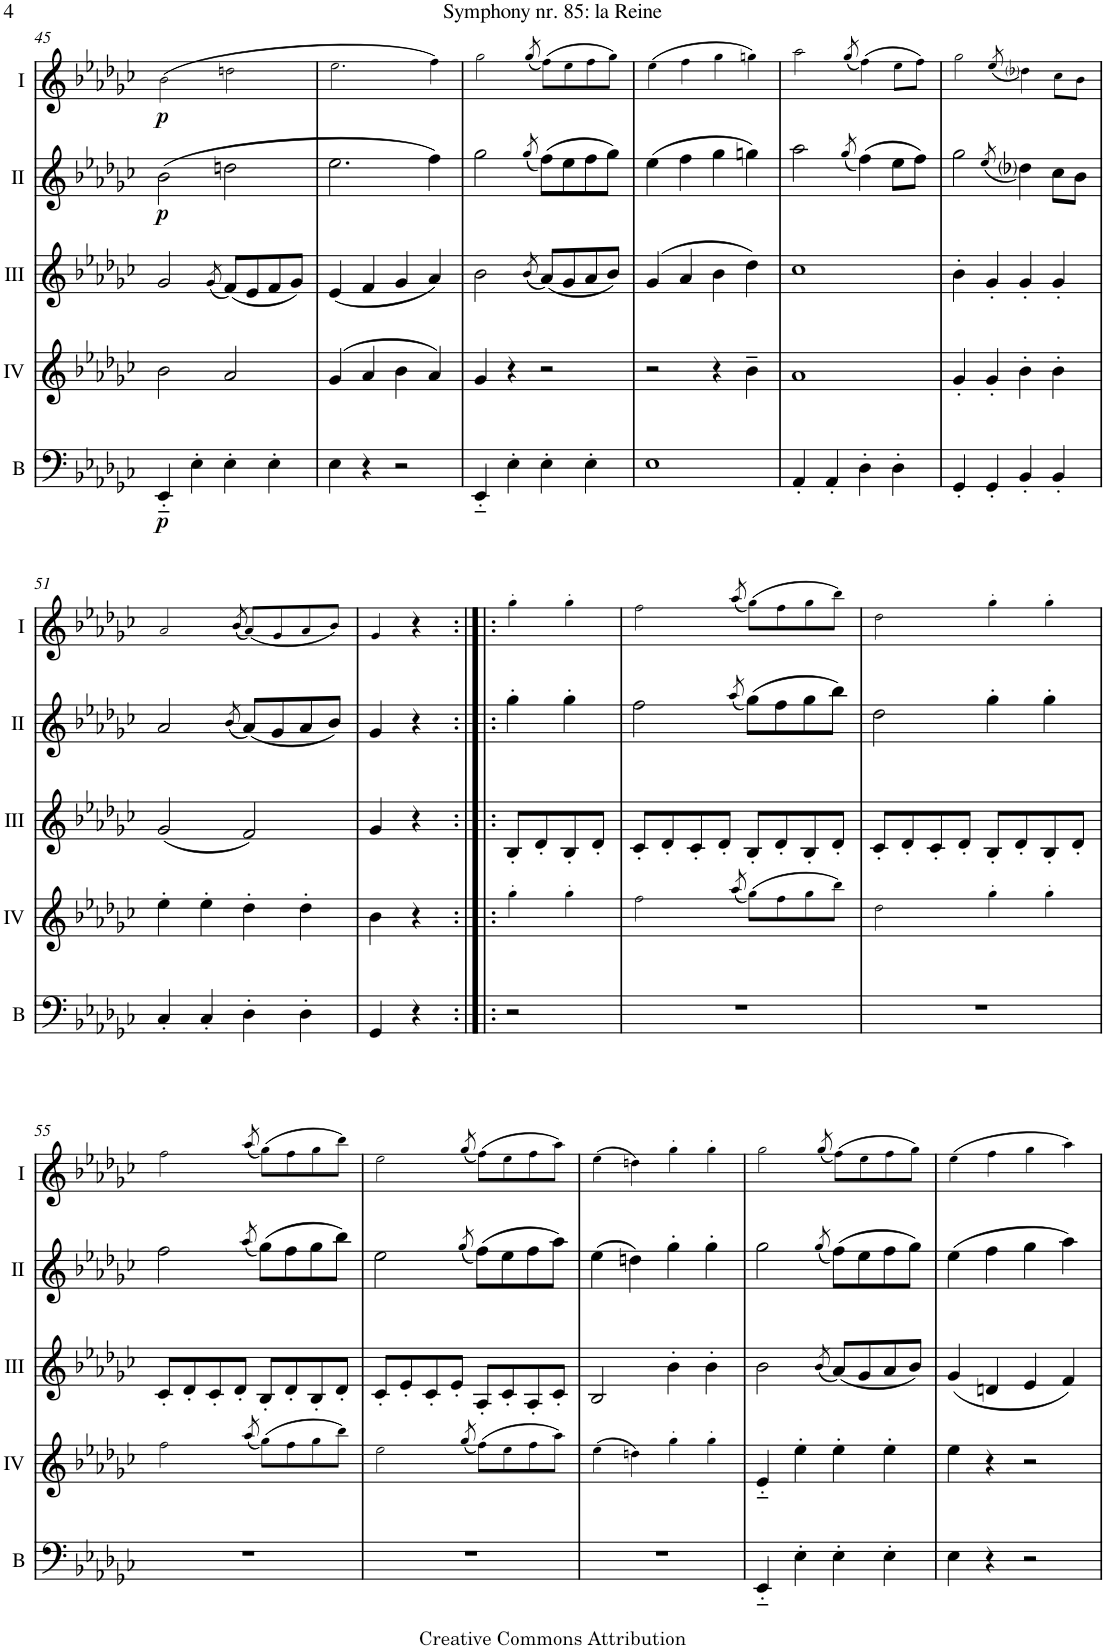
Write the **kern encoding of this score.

**kern	**dynam	**kern	**kern	**kern	**dynam	**kern	**dynam
*part5	*part5	*part4	*part3	*part2	*part2	*part1	*part1
*staff5	*staff5	*staff4	*staff3	*staff2	*staff2	*staff1	*staff1
*I"Bass	*	*I"Acc. 4	*I"Acc. 3	*I"Acc. 2	*	*I"Acc. 1	*
*I'B	*	*	*	*	*	*	*
!!LO:PB:g=z
*clefF4	*	*clefG2	*clefG2	*clefG2	*	*clefG2	*
*Trd7c12	*	*Trd7c12	*	*	*	*	*
*k[b-e-a-d-g-c-]	*	*k[b-e-a-d-g-c-]	*k[b-e-a-d-g-c-]	*k[b-e-a-d-g-c-]	*	*k[b-e-a-d-g-c-]	*
*M2/2	*	*M2/2	*M2/2	*M2/2	*	*M2/2	*
*met(c|)	*	*met(c|)	*met(c|)	*met(c|)	*	*met(c|)	*
=45	=45	=45	=45	=45	=45	=45	=45
!	!LO:DY:b	!	!	!	!LO:DY:b	!	!LO:DY:b
4EE-'~/	p	2b-\	2g-/	(2b-\	p	(2b-\	p
4E-'\	.	.	.	.	.	.	.
.	.	.	(8qg-/	.	.	.	.
4E-'\	.	2a-/	(8f/L)	2ddn\	.	2ddn\	.
.	.	.	8e-/	.	.	.	.
4E-'\	.	.	8f/	.	.	.	.
.	.	.	8g-/J)	.	.	.	.
=46	=46	=46	=46	=46	=46	=46	=46
4E-\	.	(4g-/	(4e-/	2.ee-\	.	2.ee-\	.
4r	.	4a-/	4f/	.	.	.	.
2r	.	4b-\	4g-/	.	.	.	.
.	.	4a-/)	4a-/)	4ff\)	.	4ff\)	.
=47	=47	=47	=47	=47	=47	=47	=47
4EE-'~/	.	4g-/	2b-\	2gg-\	.	2gg-\	.
4E-'\	.	4r	.	.	.	.	.
.	.	.	(8qb-/	(8qgg-/	.	(8qgg-/	.
4E-'\	.	2r	(8a-/L)	(8ff\L)	.	(8ff\L)	.
.	.	.	8g-/	8ee-\	.	8ee-\	.
4E-'\	.	.	8a-/	8ff\	.	8ff\	.
.	.	.	8b-/J)	8gg-\J)	.	8gg-\J)	.
=48	=48	=48	=48	=48	=48	=48	=48
1E-	.	2r	(4g-/	(4ee-\	.	(4ee-\	.
.	.	.	4a-/	4ff\	.	4ff\	.
.	.	4r	4b-\	4gg-\	.	4gg-\	.
.	.	4b-~\	4dd-\)	4ggn\)	.	4ggn\)	.
=49	=49	=49	=49	=49	=49	=49	=49
4AA-'/	.	1a-	1cc-	2aa-\	.	2aa-\	.
4AA-'/	.	.	.	.	.	.	.
.	.	.	.	(8qgg-/	.	(8qgg-/	.
4D-'\	.	.	.	(4ff\)	.	(4ff\)	.
4D-'\	.	.	.	8ee-\L	.	8ee-\L	.
.	.	.	.	8ff\J)	.	8ff\J)	.
=50	=50	=50	=50	=50	=50	=50	=50
4GG-'/	.	4g-'/	4b-'\	2gg-\	.	2gg-\	.
4GG-'/	.	4g-'/	4g-'/	.	.	.	.
.	.	.	.	(8qee-/	.	(8qee-/	.
4BB-'/	.	4b-'\	4g-'/	4dd-i\)	.	4dd-i\)	.
4BB-'/	.	4b-'\	4g-'/	8cc-\L	.	8cc-\L	.
.	.	.	.	8b-\J	.	8b-\J	.
!!LO:LB:g=z
=51	=51	=51	=51	=51	=51	=51	=51
4C-'/	.	4ee-'\	(2g-/	2a-/	.	2a-/	.
4C-'/	.	4ee-'\	.	.	.	.	.
.	.	.	.	(8qb-/	.	(8qb-/	.
4D-'\	.	4dd-'\	2f/)	(8a-/L)	.	(8a-/L)	.
.	.	.	.	8g-/	.	8g-/	.
4D-'\	.	4dd-'\	.	8a-/	.	8a-/	.
.	.	.	.	8b-/J)	.	8b-/J)	.
=52	=52	=52	=52	=52	=52	=52	=52
4GG-/	.	4b-\	4g-/	4g-/	.	4g-/	.
4r	.	4r	4r	4r	.	4r	.
=52X5:|!|:	=52X5:|!|:	=52X5:|!|:	=52X5:|!|:	=52X5:|!|:	=52X5:|!|:	=52X5:|!|:	=52X5:|!|:
2r	.	4gg-'\	8B-'/L	4gg-'\	.	4gg-'\	.
.	.	.	8d-'/	.	.	.	.
.	.	4gg-'\	8B-'/	4gg-'\	.	4gg-'\	.
.	.	.	8d-'/J	.	.	.	.
=53	=53	=53	=53	=53	=53	=53	=53
1r	.	2ff\	8c-'/L	2ff\	.	2ff\	.
.	.	.	8d-'/	.	.	.	.
.	.	.	8c-'/	.	.	.	.
.	.	.	8d-'/J	.	.	.	.
.	.	(8qaa-/	.	(8qaa-/	.	(8qaa-/	.
.	.	(8gg-\L)	8B-'/L	(8gg-\L)	.	(8gg-\L)	.
.	.	8ff\	8d-'/	8ff\	.	8ff\	.
.	.	8gg-\	8B-'/	8gg-\	.	8gg-\	.
.	.	8bb-\J)	8d-'/J	8bb-\J)	.	8bb-\J)	.
=54	=54	=54	=54	=54	=54	=54	=54
1r	.	2dd-\	8c-'/L	2dd-\	.	2dd-\	.
.	.	.	8d-'/	.	.	.	.
.	.	.	8c-'/	.	.	.	.
.	.	.	8d-'/J	.	.	.	.
.	.	4gg-'\	8B-'/L	4gg-'\	.	4gg-'\	.
.	.	.	8d-'/	.	.	.	.
.	.	4gg-'\	8B-'/	4gg-'\	.	4gg-'\	.
.	.	.	8d-'/J	.	.	.	.
!!LO:LB:g=z
=55	=55	=55	=55	=55	=55	=55	=55
1r	.	2ff\	8c-'/L	2ff\	.	2ff\	.
.	.	.	8d-'/	.	.	.	.
.	.	.	8c-'/	.	.	.	.
.	.	.	8d-'/J	.	.	.	.
.	.	(8qaa-/	.	(8qaa-/	.	(8qaa-/	.
.	.	(8gg-\L)	8B-'/L	(8gg-\L)	.	(8gg-\L)	.
.	.	8ff\	8d-'/	8ff\	.	8ff\	.
.	.	8gg-\	8B-'/	8gg-\	.	8gg-\	.
.	.	8bb-\J)	8d-'/J	8bb-\J)	.	8bb-\J)	.
=56	=56	=56	=56	=56	=56	=56	=56
1r	.	2ee-\	8c-'/L	2ee-\	.	2ee-\	.
.	.	.	8e-'/	.	.	.	.
.	.	.	8c-'/	.	.	.	.
.	.	.	8e-'/J	.	.	.	.
.	.	(8qgg-/	.	(8qgg-/	.	(8qgg-/	.
.	.	(8ff\L)	8A-'/L	(8ff\L)	.	(8ff\L)	.
.	.	8ee-\	8c-'/	8ee-\	.	8ee-\	.
.	.	8ff\	8A-'/	8ff\	.	8ff\	.
.	.	8aa-\J)	8c-'/J	8aa-\J)	.	8aa-\J)	.
=57	=57	=57	=57	=57	=57	=57	=57
1r	.	(4ee-\	2B-/	(4ee-\	.	(4ee-\	.
.	.	4ddn\)	.	4ddn\)	.	4ddn\)	.
.	.	4gg-'\	4b-'\	4gg-'\	.	4gg-'\	.
.	.	4gg-'\	4b-'\	4gg-'\	.	4gg-'\	.
=58	=58	=58	=58	=58	=58	=58	=58
4EE-'~/	.	4e-'~/	2b-\	2gg-\	.	2gg-\	.
4E-'\	.	4ee-'\	.	.	.	.	.
.	.	.	(8qb-/	(8qgg-/	.	(8qgg-/	.
4E-'\	.	4ee-'\	(8a-/L)	(8ff\L)	.	(8ff\L)	.
.	.	.	8g-/	8ee-\	.	8ee-\	.
4E-'\	.	4ee-'\	8a-/	8ff\	.	8ff\	.
.	.	.	8b-/J)	8gg-\J)	.	8gg-\J)	.
=59	=59	=59	=59	=59	=59	=59	=59
4E-\	.	4ee-\	(4g-/	(4ee-\	.	(4ee-\	.
4r	.	4r	4dn/	4ff\	.	4ff\	.
2r	.	2r	4e-/	4gg-\	.	4gg-\	.
.	.	.	4f/)	4aa-\)	.	4aa-\)	.
=	=	=	=	=	=	=	=
*-	*-	*-	*-	*-	*-	*-	*-
